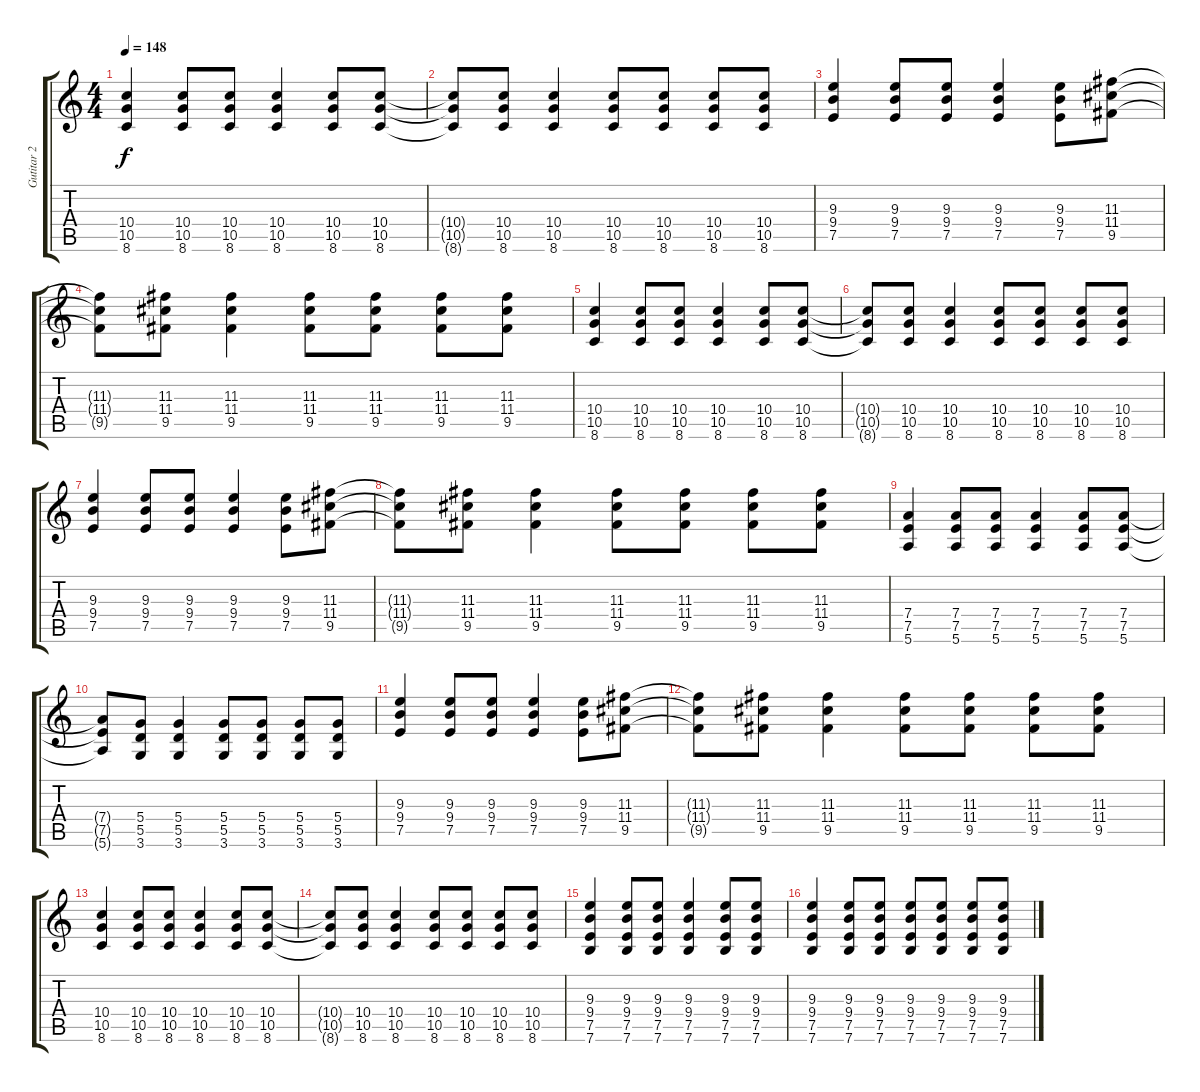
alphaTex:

\track ("Gutitar 2" "Gutitar 2") {instrument overdrivenguitar}
\staff {score tabs}
\tuning (E4 B3 G3 D3 A2 E2) {hide}
\ts (4 4)
\tempo 148
\clef g2
\ks c
(10.4 10.5 8.6).4{dy f} (10.4 10.5 8.6).8 (10.4 10.5 8.6).8 (10.4 10.5 8.6).4 (10.4 10.5 8.6).8 (10.4 10.5 8.6).8 |
(10.4{t} 10.5{t} 8.6{t}).8 (10.4 10.5 8.6).8 (10.4 10.5 8.6).4 (10.4 10.5 8.6).8 (10.4 10.5 8.6).8 (10.4 10.5 8.6).8 (10.4 10.5 8.6).8 |
(9.3 9.4 7.5).4 (9.3 9.4 7.5).8 (9.3 9.4 7.5).8 (9.3 9.4 7.5).4 (9.3 9.4 7.5).8 (11.3 11.4 9.5).8 |
(11.3{t} 11.4{t} 9.5{t}).8 (11.3 11.4 9.5).8 (11.3 11.4 9.5).4 (11.3 11.4 9.5).8 (11.3 11.4 9.5).8 (11.3 11.4 9.5).8 (11.3 11.4 9.5).8 |
(10.4 10.5 8.6).4 (10.4 10.5 8.6).8 (10.4 10.5 8.6).8 (10.4 10.5 8.6).4 (10.4 10.5 8.6).8 (10.4 10.5 8.6).8 |
(10.4{t} 10.5{t} 8.6{t}).8 (10.4 10.5 8.6).8 (10.4 10.5 8.6).4 (10.4 10.5 8.6).8 (10.4 10.5 8.6).8 (10.4 10.5 8.6).8 (10.4 10.5 8.6).8 |
(9.3 9.4 7.5).4 (9.3 9.4 7.5).8 (9.3 9.4 7.5).8 (9.3 9.4 7.5).4 (9.3 9.4 7.5).8 (11.3 11.4 9.5).8 |
(11.3{t} 11.4{t} 9.5{t}).8 (11.3 11.4 9.5).8 (11.3 11.4 9.5).4 (11.3 11.4 9.5).8 (11.3 11.4 9.5).8 (11.3 11.4 9.5).8 (11.3 11.4 9.5).8 |
(7.4 7.5 5.6).4 (7.4 7.5 5.6).8 (7.4 7.5 5.6).8 (7.4 7.5 5.6).4 (7.4 7.5 5.6).8 (7.4 7.5 5.6).8 |
(7.4{t} 7.5{t} 5.6{t}).8 (5.4 5.5 3.6).8 (5.4 5.5 3.6).4 (5.4 5.5 3.6).8 (5.4 5.5 3.6).8 (5.4 5.5 3.6).8 (5.4 5.5 3.6).8 |
(9.3 9.4 7.5).4 (9.3 9.4 7.5).8 (9.3 9.4 7.5).8 (9.3 9.4 7.5).4 (9.3 9.4 7.5).8 (11.3 11.4 9.5).8 |
(11.3{t} 11.4{t} 9.5{t}).8 (11.3 11.4 9.5).8 (11.3 11.4 9.5).4 (11.3 11.4 9.5).8 (11.3 11.4 9.5).8 (11.3 11.4 9.5).8 (11.3 11.4 9.5).8 |
(10.4 10.5 8.6).4 (10.4 10.5 8.6).8 (10.4 10.5 8.6).8 (10.4 10.5 8.6).4 (10.4 10.5 8.6).8 (10.4 10.5 8.6).8 |
(10.4{t} 10.5{t} 8.6{t}).8 (10.4 10.5 8.6).8 (10.4 10.5 8.6).4 (10.4 10.5 8.6).8 (10.4 10.5 8.6).8 (10.4 10.5 8.6).8 (10.4 10.5 8.6).8 |
(9.3 9.4 7.5 7.6).4 (9.3 9.4 7.5 7.6).8 (9.3 9.4 7.5 7.6).8 (9.3 9.4 7.5 7.6).4 (9.3 9.4 7.5 7.6).8 (9.3 9.4 7.5 7.6).8 |
(9.3 9.4 7.5 7.6).4 (9.3 9.4 7.5 7.6).8 (9.3 9.4 7.5 7.6).8 (9.3 9.4 7.5 7.6).8 (9.3 9.4 7.5 7.6).8 (9.3 9.4 7.5 7.6).8 (9.3 9.4 7.5 7.6).8
